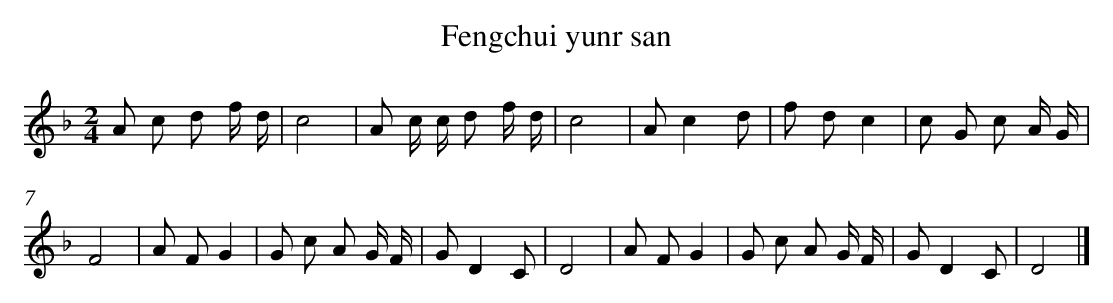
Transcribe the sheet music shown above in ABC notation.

X:1
T: Fengchui yunr san
L: 1/8
M: 2/4
K: F
A c d f/ d/ [I:setbarnb 1]|
c4 |
A c/ c/ d f/ d/ |
c4 |
Ac2d |
f dc2 |
c G c A/ G/ |
F4 |
A FG2 |
G c A G/ F/ |
GD2C |
D4 |
A FG2 |
G c A G/ F/ |
GD2C |
D4 |]
